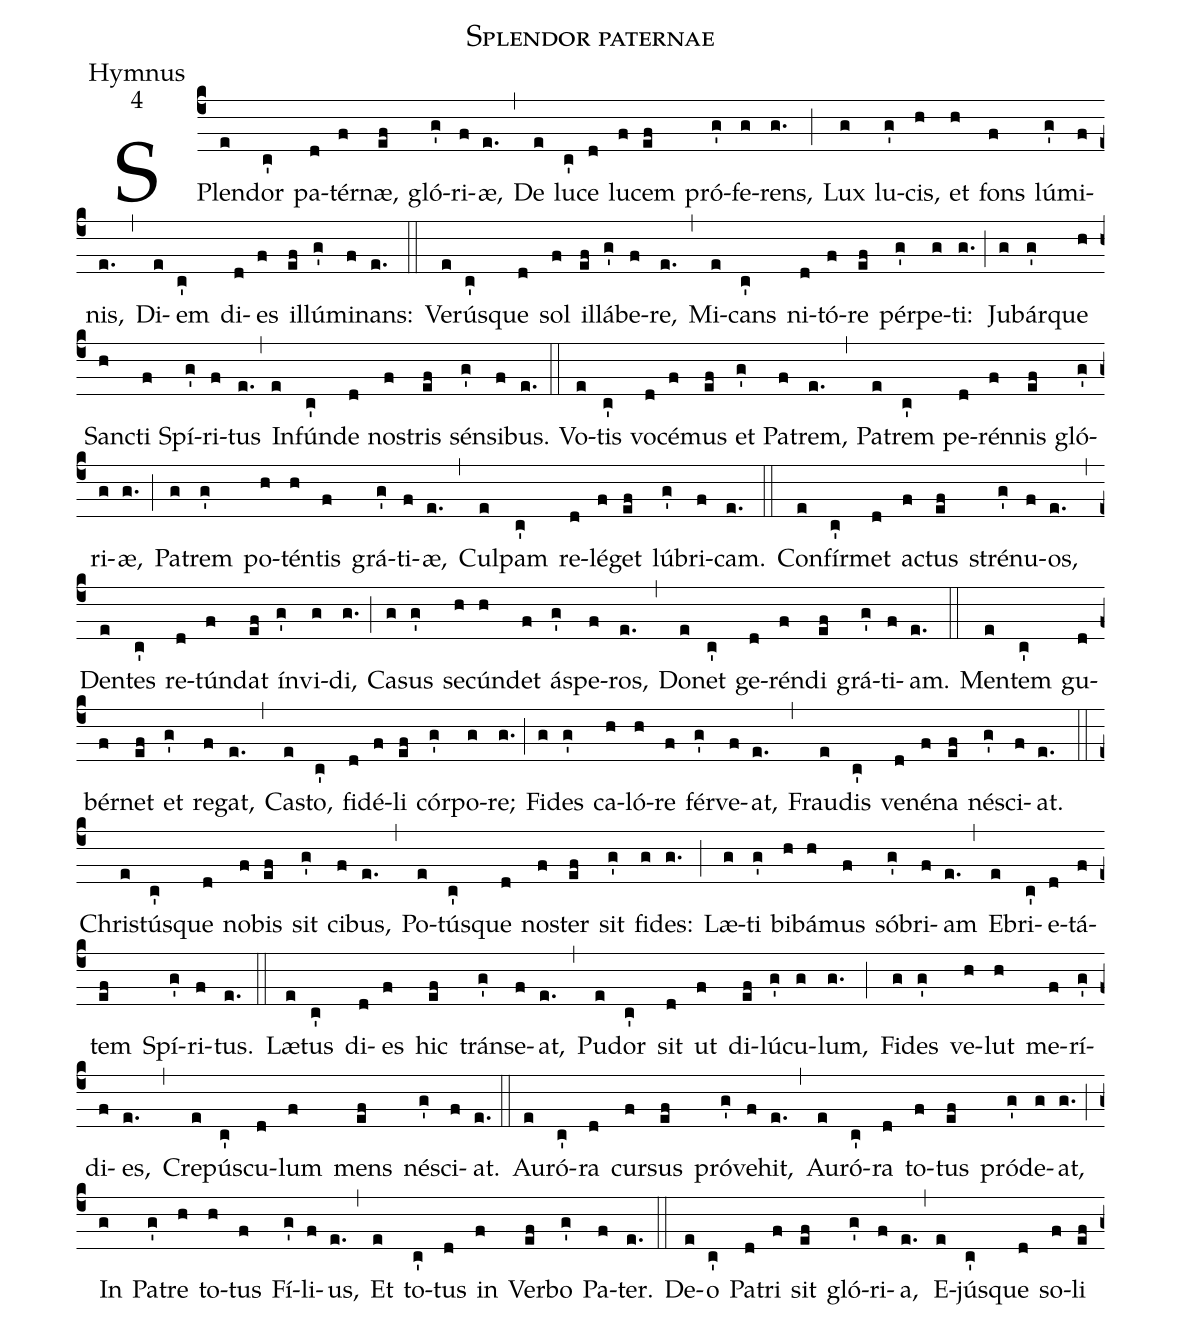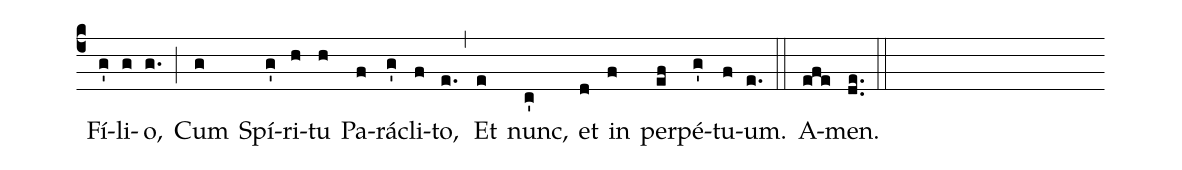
name:Splendor paternae;
office-part:Hymnus;
mode:4;
%%
(c4)SPlen(e)dor(c') pa(d)tér(f)næ,(ef) gló(g')ri(f)æ,(e.) (,)  De(e) lu(c')ce(d) lu(f)cem(ef) pró(g')fe(g)rens,(g.) (;) Lux(g) lu(g')cis,(h) et(h) fons(f) lú(g')mi(f)nis,(e.) (,) Di(e)em(c') di(d)es(f) il(ef)lú(g')mi(f)nans:(e.) (::)

Ve(e)rús(c')que(d) sol(f) il(ef)lá(g')be(f)re,(e.) (,)
Mi(e)cans(c') ni(d)tó(f)re(ef) pér(g')pe(g)ti:(g.) (;)
Ju(g)bár(g')que(h) San(h)cti(f) Spí(g')ri(f)tus(e.) (,)
In(e)fún(c')de(d) no(f)stris(ef) sén(g')si(f)bus.(e.) (::)

Vo(e)tis(c') vo(d)cé(f)mus(ef) et(g') Pa(f)trem,(e.) (,)
Pa(e)trem(c') pe(d)rén(f)nis(ef) gló(g')ri(g)æ,(g.) (;)
Pa(g)trem(g') po(h)tén(h)tis(f) grá(g')ti(f)æ,(e.) (,)
Cul(e)pam(c') re(d)lé(f)get(ef) lú(g')bri(f)cam.(e.) (::)

Con(e)fír(c')met(d) a(f)ctus(ef) stré(g')nu(f)os,(e.) (,)
Den(e)tes(c') re(d)tún(f)dat(ef) ín(g')vi(g)di,(g.) (;)
Ca(g)sus(g') se(h)cún(h)det(f) á(g')spe(f)ros,(e.) (,)
Do(e)net(c') ge(d)rén(f)di(ef) grá(g')ti(f)am.(e.) (::)

Men(e)tem(c') gu(d)bér(f)net(ef) et(g') re(f)gat,(e.) (,)
Ca(e)sto,(c') fi(d)dé(f)li(ef) cór(g')po(g)re;(g.) (;)
Fi(g)des(g') ca(h)ló(h)re(f) fér(g')ve(f)at,(e.) (,)
Frau(e)dis(c') ve(d)né(f)na(ef) né(g')sci(f)at.(e.) (::)

Chri(e)stús(c')que(d) no(f)bis(ef) sit(g') ci(f)bus,(e.) (,)
Po(e)tús(c')que(d) no(f)ster(ef) sit(g') fi(g)des:(g.) (;)
Læ(g)ti(g') bi(h)bá(h)mus(f) só(g')bri(f)am(e.) (,)
E(e)bri(c')e(d)tá(f)tem(ef) Spí(g')ri(f)tus.(e.) (::)

Læ(e)tus(c') di(d)es(f) hic(ef) trán(g')se(f)at,(e.) (,)
Pu(e)dor(c') sit(d) ut(f) di(ef)lú(g')cu(g)lum,(g.) (;)
Fi(g)des(g') ve(h)lut(h) me(f)rí(g')di(f)es,(e.) (,)
Cre(e)pú(c')scu(d)lum(f) mens(ef) né(g')sci(f)at.(e.) (::)

Au(e)ró(c')ra(d) cur(f)sus(ef) pró(g')ve(f)hit,(e.) (,)
Au(e)ró(c')ra(d) to(f)tus(ef) pró(g')de(g)at,(g.) (;)
In(g) Pa(g')tre(h) to(h)tus(f) Fí(g')li(f)us,(e.) (,)
Et(e) to(c')tus(d) in(f) Ver(ef)bo(g') Pa(f)ter.(e.) (::)

De(e)o(c') Pa(d)tri(f) sit(ef) gló(g')ri(f)a,(e.) (,)
E(e)jús(c')que(d) so(f)li(ef) Fí(g')li(g)o,(g.) (;)
Cum(g) Spí(g')ri(h)tu(h) Pa(f)rá(g')cli(f)to,(e.) (,)
Et(e) nunc,(c') et(d) in(f) per(ef)pé(g')tu(f)um.(e.) (::)
A(efe)men.(de..) (::)
